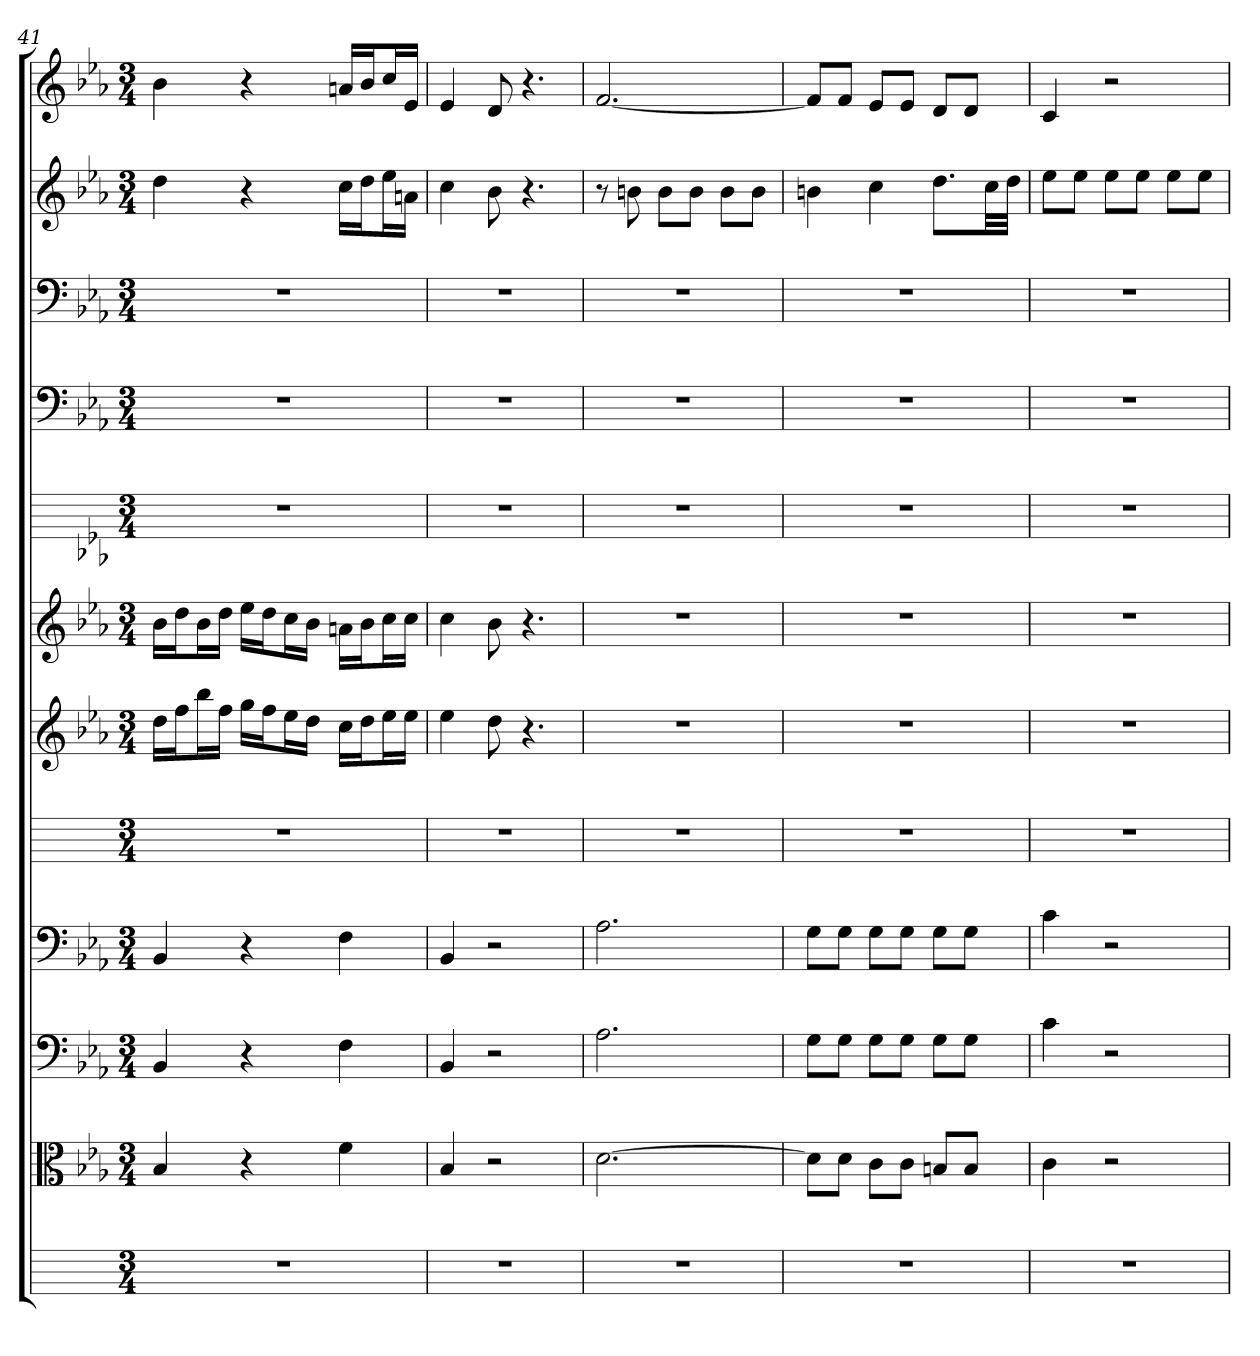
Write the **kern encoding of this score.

**kern	**kern	**kern	**kern	**kern	**kern	**kern	**kern	**kern	**kern	**kern	**kern
*part12	*part11	*part10	*part9	*part8	*part7	*part6	*part5	*part4	*part3	*part2	*part1
*staff12	*staff11	*staff10	*staff9	*staff8	*staff7	*staff6	*staff5	*staff4	*staff3	*staff2	*staff1
*	*clefC3	*clefF4	*clefF4	*	*	*	*	*clefF4	*clefF4	*	*
*k[]	*k[b-e-a-]	*k[b-e-a-]	*k[b-e-a-]	*k[]	*k[b-e-a-]	*k[b-e-a-]	*k[b-e-a-]	*k[b-e-a-]	*k[b-e-a-]	*k[b-e-a-]	*k[b-e-a-]
*M3/4	*M3/4	*M3/4	*M3/4	*M3/4	*M3/4	*M3/4	*M3/4	*M3/4	*M3/4	*M3/4	*M3/4
=41	=41	=41	=41	=41	=41	=41	=41	=41	=41	=41	=41
2.r	4B-	4BB-	4BB-	2.r	16ddLL	16b-LL	2.r	2.r	2.r	4dd	4b-
.	.	.	.	.	16ffJ	16ddJ	.	.	.	.	.
.	.	.	.	.	16bb-L	16b-L	.	.	.	.	.
.	.	.	.	.	16ffJJ	16ddJJ	.	.	.	.	.
.	4r	4r	4r	.	16ggLL	16ee-LL	.	.	.	4r	4r
.	.	.	.	.	16ffJ	16ddJ	.	.	.	.	.
.	.	.	.	.	16ee-L	16ccL	.	.	.	.	.
.	.	.	.	.	16ddJJ	16b-JJ	.	.	.	.	.
.	4f	4F	4F	.	16ccLL	16anLL	.	.	.	16ccLL	16anLL
.	.	.	.	.	16ddJ	16b-J	.	.	.	16ddJ	16b-J
.	.	.	.	.	16ee-L	16ccL	.	.	.	16ee-L	16ccL
.	.	.	.	.	16ee-JJ	16ccJJ	.	.	.	16anJJ	16e-JJ
=42	=42	=42	=42	=42	=42	=42	=42	=42	=42	=42	=42
2.r	4B-	4BB-	4BB-	2.r	4ee-	4cc	2.r	2.r	2.r	4cc	4e-
.	2r	2r	2r	.	8dd	8b-	.	.	.	8b-	8d
.	.	.	.	.	4.r	4.r	.	.	.	4.r	4.r
=43	=43	=43	=43	=43	=43	=43	=43	=43	=43	=43	=43
2.r	[2.d	2.A-	2.A-	2.r	2.r	2.r	2.r	2.r	2.r	8r	[2.f
.	.	.	.	.	.	.	.	.	.	8bn	.
.	.	.	.	.	.	.	.	.	.	8bL	.
.	.	.	.	.	.	.	.	.	.	8bJ	.
.	.	.	.	.	.	.	.	.	.	8bL	.
.	.	.	.	.	.	.	.	.	.	8bJ	.
=44	=44	=44	=44	=44	=44	=44	=44	=44	=44	=44	=44
2.r	8d\L]	8G\L	8G\L	2.r	2.r	2.r	2.r	2.r	2.r	4bn	8fL]
.	8d\J	8G\J	8G\J	.	.	.	.	.	.	.	8fJ
.	8c\L	8G\L	8G\L	.	.	.	.	.	.	4cc	8e-L
.	8c\J	8G\J	8G\J	.	.	.	.	.	.	.	8e-J
.	8Bn/L	8G\L	8G\L	.	.	.	.	.	.	8.ddL	8dL
.	8B/J	8G\J	8G\J	.	.	.	.	.	.	.	8dJ
.	.	.	.	.	.	.	.	.	.	32ccLL	.
.	.	.	.	.	.	.	.	.	.	32ddJJJ	.
=45	=45	=45	=45	=45	=45	=45	=45	=45	=45	=45	=45
2.r	4c	4c	4c	2.r	2.r	2.r	2.r	2.r	2.r	8ee-L	4c
.	.	.	.	.	.	.	.	.	.	8ee-J	.
.	2r	2r	2r	.	.	.	.	.	.	8ee-L	2r
.	.	.	.	.	.	.	.	.	.	8ee-J	.
.	.	.	.	.	.	.	.	.	.	8ee-L	.
.	.	.	.	.	.	.	.	.	.	8ee-J	.
=	=	=	=	=	=	=	=	=	=	=	=
*-	*-	*-	*-	*-	*-	*-	*-	*-	*-	*-	*-
